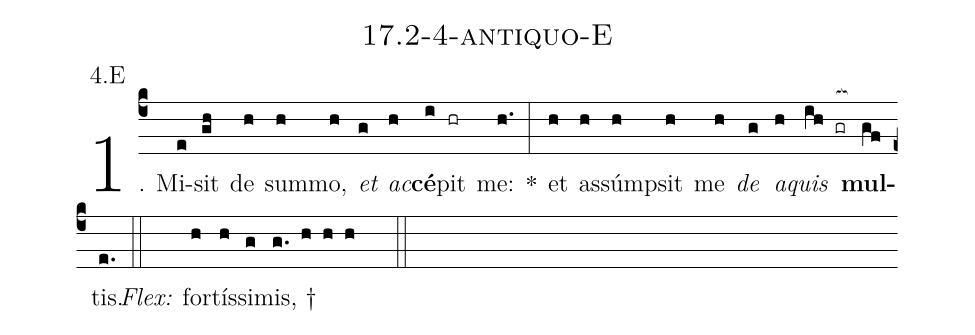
name: 17.2-4-antiquo-E;
annotation: 4.E;
%%
(c4)1. Mi(e)sit(gh) de(h) sum(h)mo,(h) <i>et</i>(g) <i>ac</i>(h)<b>cé</b>(i)pit(hr) me:(h.) *(:) et(h) as(h)súmp(h)sit(h) me(h) <i>de</i>(g) <i>a</i>(h)<i>quis</i>(ih gr[ocb:1{]) <b>mul</b>(gf[ocb:0}])tis.(e.) (::)
<i>Flex:</i>()  for(h)tís(h)si(g)mis, †(g. h h h  ::)

%E(h) u(g) o(h) u(ih) a(gf) e.(e.) (::)
